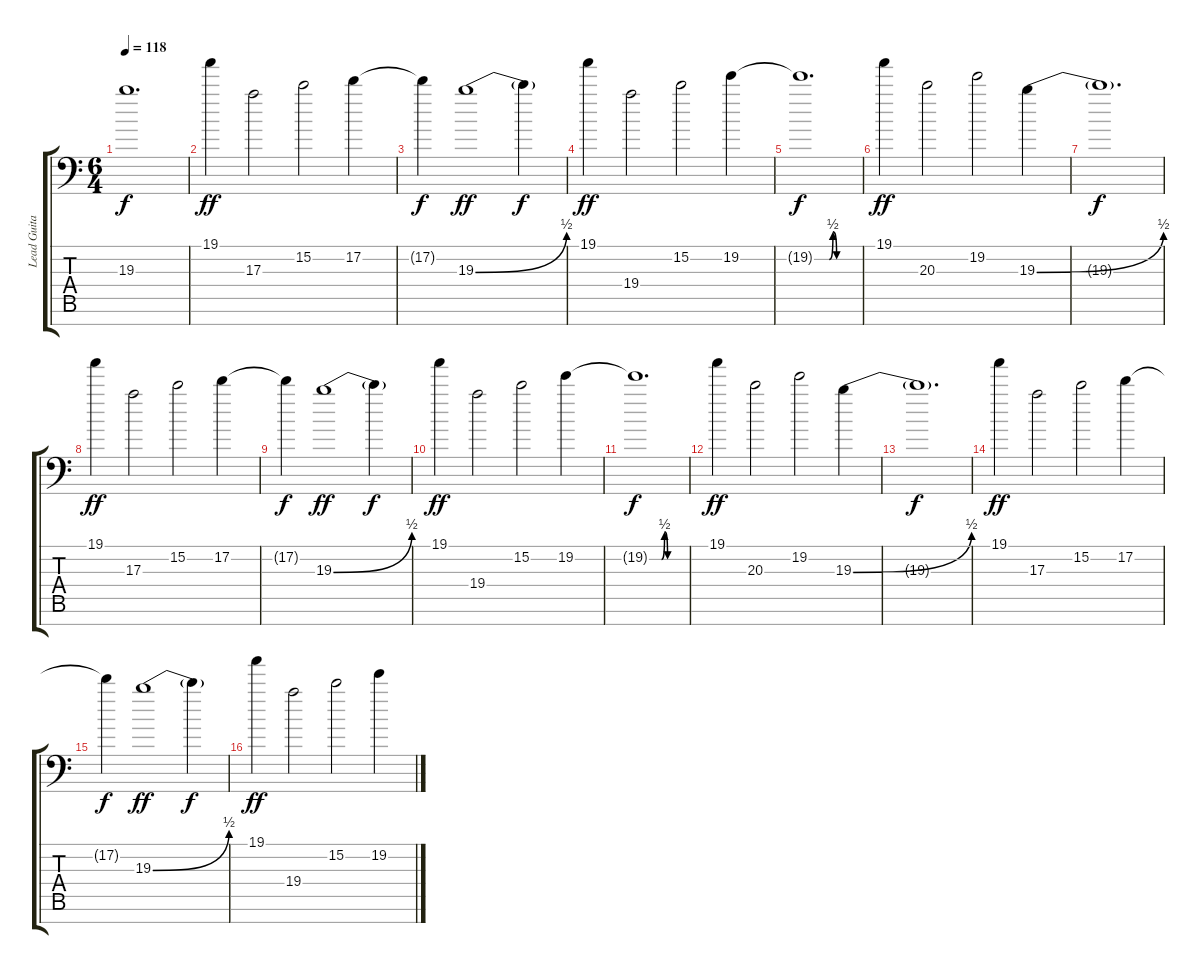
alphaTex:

\track ("Lead Guitar #1" "Lead Guita") {instrument overdrivenguitar}
\staff {score tabs}
\tuning (D4 A3 E3 D3 A2 E2 A1) {hide}
\ts (6 4)
\tempo 118
\clef f4
\ks c
19.3{t}.1{d dy f} |
19.1.4{dy ff} 17.3.2 15.2.2 17.2.4 |
17.2{t}.4{dy f} 19.3{be (bend 0 0 60 2)}.1{dy ff} 19.3{t}.4{dy f} |
19.1.4{dy ff} 19.4.2 15.2.2 19.2.4 |
19.2{be (custom 0 0 20 0 25 2 30 0 45 0 60 0) t}.1{d dy f} |
19.1.4{dy ff} 20.3.2 19.2.2 19.3{be (bend 0 0 60 2)}.4 |
19.3{t}.1{d dy f} |
19.1.4{dy ff} 17.3.2 15.2.2 17.2.4 |
17.2{t}.4{dy f} 19.3{be (bend 0 0 60 2)}.1{dy ff} 19.3{t}.4{dy f} |
19.1.4{dy ff} 19.4.2 15.2.2 19.2.4 |
19.2{be (custom 0 0 20 0 25 2 30 0 45 0 60 0) t}.1{d dy f} |
\section ("" "")
19.1.4{dy ff} 20.3.2 19.2.2 19.3{be (bend 0 0 60 2)}.4 |
19.3{t}.1{d dy f} |
19.1.4{dy ff} 17.3.2 15.2.2 17.2.4 |
17.2{t}.4{dy f} 19.3{be (bend 0 0 60 2)}.1{dy ff} 19.3{t}.4{dy f} |
19.1.4{dy ff} 19.4.2 15.2.2 19.2.4
